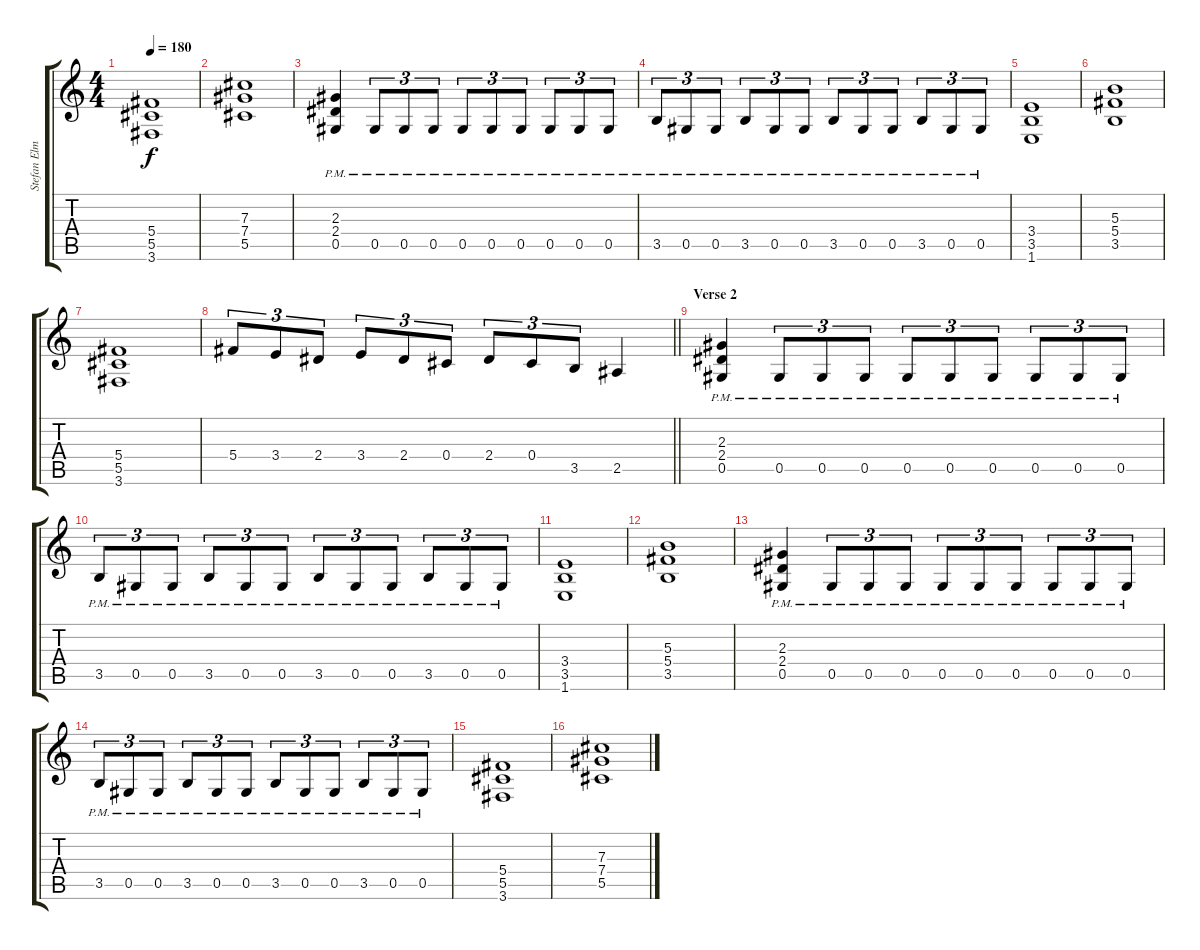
\track ("Stefan Elmgren" "Stefan Elm") {instrument distortionguitar}
\staff {score tabs}
\tuning (Eb4 Bb3 Gb3 Db3 Ab2 Eb2) {hide}
\ts (4 4)
\tempo 180
\clef g2
\ks c
(5.4 5.5 3.6).1{dy f} |
(7.3 7.4 5.5).1 |
(2.3{pm} 2.4{pm} 0.5{pm}).4 0.5{pm}.8{tu (3 2)} 0.5{pm}.8{tu (3 2)} 0.5{pm}.8{tu (3 2)} 0.5{pm}.8{tu (3 2)} 0.5{pm}.8{tu (3 2)} 0.5{pm}.8{tu (3 2)} 0.5{pm}.8{tu (3 2)} 0.5{pm}.8{tu (3 2)} 0.5{pm}.8{tu (3 2)} |
3.5{pm}.8{tu (3 2)} 0.5{pm}.8{tu (3 2)} 0.5{pm}.8{tu (3 2)} 3.5{pm}.8{tu (3 2)} 0.5{pm}.8{tu (3 2)} 0.5{pm}.8{tu (3 2)} 3.5{pm}.8{tu (3 2)} 0.5{pm}.8{tu (3 2)} 0.5{pm}.8{tu (3 2)} 3.5{pm}.8{tu (3 2)} 0.5{pm}.8{tu (3 2)} 0.5{pm}.8{tu (3 2)} |
(3.4 3.5 1.6).1 |
(5.3 5.4 3.5).1 |
(5.4 5.5 3.6).1 |
\barLineRight lightlight
5.4.8{tu (3 2)} 3.4.8{tu (3 2)} 2.4.8{tu (3 2)} 3.4.8{tu (3 2)} 2.4.8{tu (3 2)} 0.4.8{tu (3 2)} 2.4.8{tu (3 2)} 0.4.8{tu (3 2)} 3.5.8{tu (3 2)} 2.5.4 |
\section ("" "Verse 2")
(2.3{pm} 2.4{pm} 0.5{pm}).4 0.5{pm}.8{tu (3 2)} 0.5{pm}.8{tu (3 2)} 0.5{pm}.8{tu (3 2)} 0.5{pm}.8{tu (3 2)} 0.5{pm}.8{tu (3 2)} 0.5{pm}.8{tu (3 2)} 0.5{pm}.8{tu (3 2)} 0.5{pm}.8{tu (3 2)} 0.5{pm}.8{tu (3 2)} |
3.5{pm}.8{tu (3 2)} 0.5{pm}.8{tu (3 2)} 0.5{pm}.8{tu (3 2)} 3.5{pm}.8{tu (3 2)} 0.5{pm}.8{tu (3 2)} 0.5{pm}.8{tu (3 2)} 3.5{pm}.8{tu (3 2)} 0.5{pm}.8{tu (3 2)} 0.5{pm}.8{tu (3 2)} 3.5{pm}.8{tu (3 2)} 0.5{pm}.8{tu (3 2)} 0.5{pm}.8{tu (3 2)} |
(3.4 3.5 1.6).1 |
(5.3 5.4 3.5).1 |
(2.3{pm} 2.4{pm} 0.5{pm}).4 0.5{pm}.8{tu (3 2)} 0.5{pm}.8{tu (3 2)} 0.5{pm}.8{tu (3 2)} 0.5{pm}.8{tu (3 2)} 0.5{pm}.8{tu (3 2)} 0.5{pm}.8{tu (3 2)} 0.5{pm}.8{tu (3 2)} 0.5{pm}.8{tu (3 2)} 0.5{pm}.8{tu (3 2)} |
3.5{pm}.8{tu (3 2)} 0.5{pm}.8{tu (3 2)} 0.5{pm}.8{tu (3 2)} 3.5{pm}.8{tu (3 2)} 0.5{pm}.8{tu (3 2)} 0.5{pm}.8{tu (3 2)} 3.5{pm}.8{tu (3 2)} 0.5{pm}.8{tu (3 2)} 0.5{pm}.8{tu (3 2)} 3.5{pm}.8{tu (3 2)} 0.5{pm}.8{tu (3 2)} 0.5{pm}.8{tu (3 2)} |
(5.4 5.5 3.6).1 |
(7.3 7.4 5.5).1
